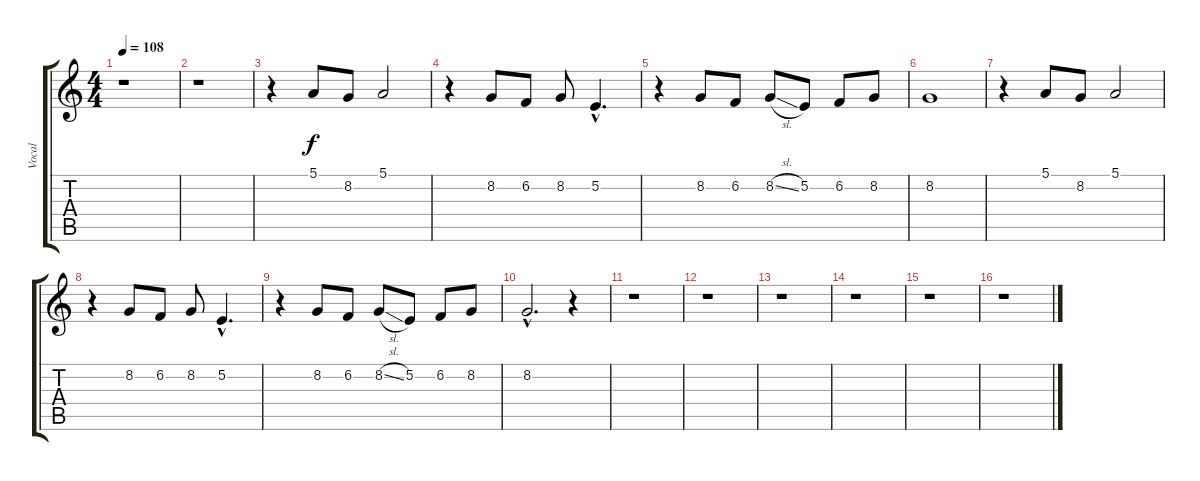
\track ("Vocal" "Vocal") {instrument englishhorn}
\staff {score tabs}
\tuning (E4 B3 G3 D3 A2 E2) {hide}
\ts (4 4)
\tempo 108
\clef g2
\ks c
r.1{dy f} |
r.1 |
r.4 5.1.8 8.2.8 5.1.2 |
r.4 8.2.8 6.2.8 8.2.8 5.2{hac}.4{d} |
r.4 8.2.8 6.2.8 8.2{sl}.8 5.2.8 6.2.8 8.2.8 |
8.2.1 |
r.4 5.1.8 8.2.8 5.1.2 |
r.4 8.2.8 6.2.8 8.2.8 5.2{hac}.4{d} |
r.4 8.2.8 6.2.8 8.2{sl}.8 5.2.8 6.2.8 8.2.8 |
8.2{hac}.2{d} r.4 |
r.1 |
r.1 |
r.1 |
r.1 |
r.1 |
r.1
